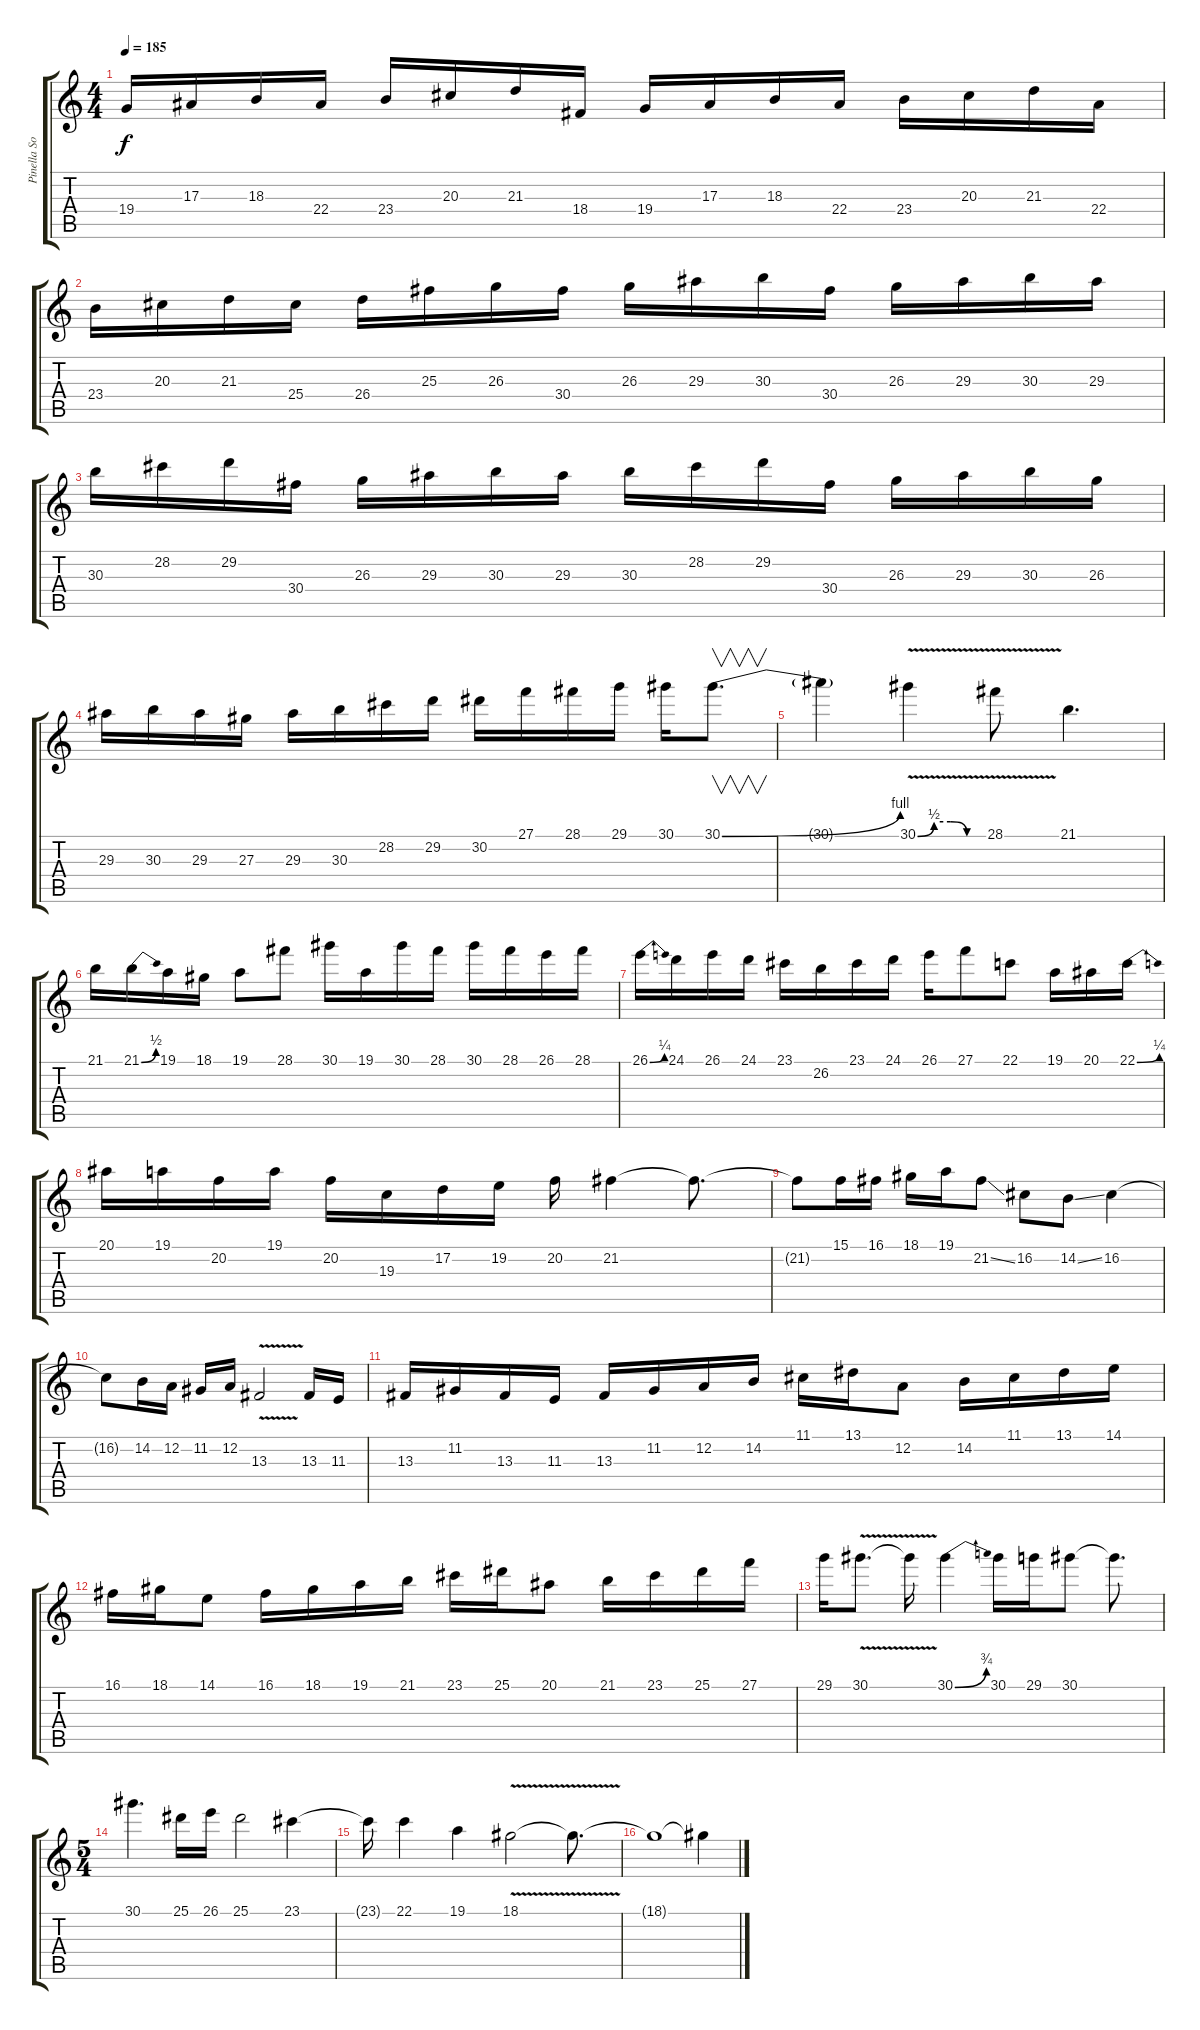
\track ("Pinella Solo" "Pinella So") {instrument lead2sawtooth}
\staff {score tabs}
\tuning (D4 A3 F3 C3 G2 D2) {hide}
\ts (4 4)
\tempo 185
\clef g2
\ks c
19.4.16{dy f} 17.3.16 18.3.16 22.4.16 23.4.16 20.3.16 21.3.16 18.4.16 19.4.16 17.3.16 18.3.16 22.4.16 23.4.16 20.3.16 21.3.16 22.4.16 |
23.4.16{volume 14} 20.3.16 21.3.16 25.4.16 26.4.16 25.3.16 26.3.16 30.4.16 26.3.16 29.3.16 30.3.16 30.4.16 26.3.16 29.3.16 30.3.16 29.3.16 |
30.3.16{volume 13} 28.2.16 29.2.16 30.4.16 26.3.16 29.3.16 30.3.16 29.3.16 30.3.16 28.2.16 29.2.16 30.4.16 26.3.16 29.3.16 30.3.16 26.3.16 |
29.3.16{volume 13} 30.3.16 29.3.16 27.3.16 29.3.16 30.3.16 28.2.16 29.2.16 30.2.16 27.1.16 28.1.16 29.1.16 30.1.16 30.1{be (bend 0 0 60 4)}.8{v d volume 16} |
30.1{t}.4 30.1{be (custom 0 0 15 2 30 2 45 0 60 0) v}.4 28.1{v}.8 21.1.4{d} |
21.1.16 21.1{be (bend 0 0 60 2)}.16 19.1.16 18.1.16 19.1.8 28.1.8 30.1.16 19.1.16 30.1.16 28.1.16 30.1.16 28.1.16 26.1.16 28.1.16 |
26.1{be (bend 0 0 60 1)}.16 24.1.16 26.1.16 24.1.16 23.1.16 26.2.16 23.1.16 24.1.16 26.1.16 27.1.8 22.1.8 19.1.16 20.1.16 22.1{be (bend 0 0 60 1)}.16 |
20.1.16 19.1.16 20.2.16 19.1.16 20.2.16 19.3.16 17.2.16 19.2.16 20.2.16 21.2.4 21.2{t}.8{d} |
21.2{t}.8 15.1.16 16.1.16 18.1.16 19.1.16 21.2{ss}.8 16.2.8 14.2{ss}.8 16.2.4 |
16.2{t}.8 14.2.16 12.2.16 11.2.16 12.2.16 13.3{v}.2 13.3.16 11.3.16 |
13.3.16 11.2.16 13.3.16 11.3.16 13.3.16 11.2.16 12.2.16 14.2.16 11.1.16 13.1.16 12.2.8 14.2.16 11.1.16 13.1.16 14.1.16 |
16.1.16 18.1.16 14.1.8 16.1.16 18.1.16 19.1.16 21.1.16 23.1.16 25.1.16 20.1.8 21.1.16 23.1.16 25.1.16 27.1.16 |
29.1.16 30.1{v}.8{d} 30.1{t}.16 30.1{be (bend 0 0 60 3)}.4 30.1.16 29.1.16 30.1.8 30.1{t}.8{d} |
\ts (5 4)
30.1.4{d} 25.1.16 26.1.16 25.1.2 23.1.4{volume 14} |
23.1{t}.16 22.1.4{volume 14} 19.1.4{volume 13} 18.1{v}.2{volume 11} 18.1{t}.8{d} |
18.1{t}.1 18.1{t}.4
